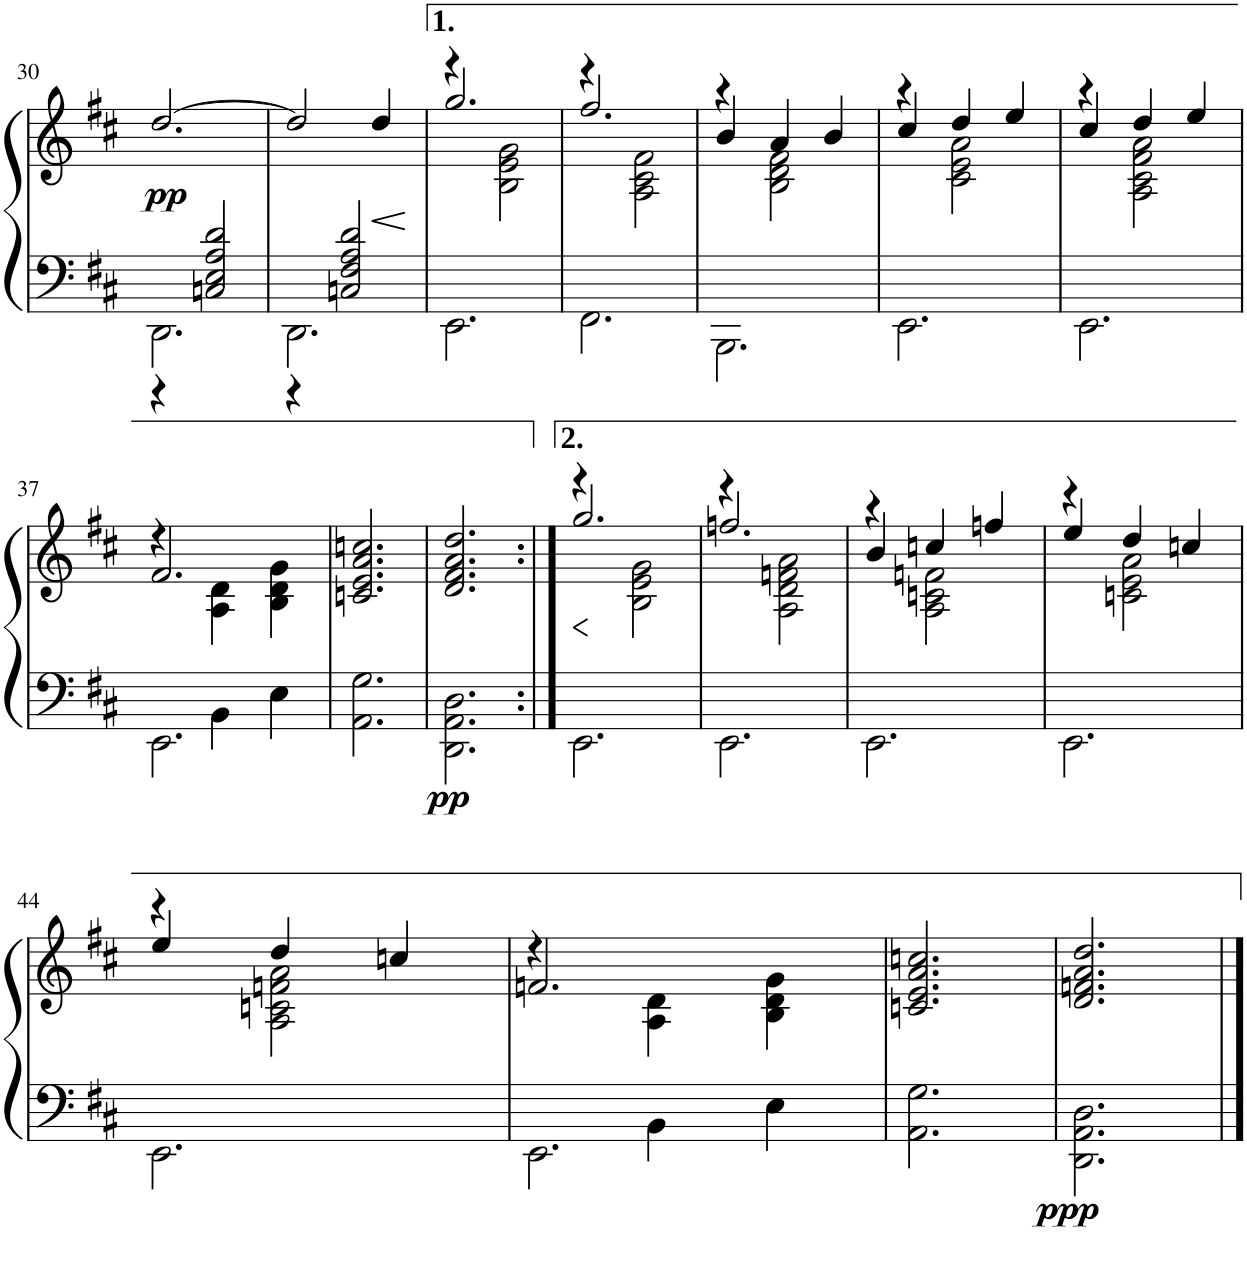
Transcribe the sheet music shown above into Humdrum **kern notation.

**kern	**kern	**dynam
*part1	*part1	*part1
*staff2	*staff1	*staff1/2
*I"Piano	*	*
*I'Pno	*	*
!!LO:PB:g=z
*clefF4	*clefG2	*
*k[f#c#]	*k[f#c#]	*
*M3/4	*M3/4	*
=30	=30	=30
*^	*^	*
!	!	!	!	!LO:DY:b
2.DD\	4r	2.ryy	[2.dd/	pp
.	2Cn/ 2E/ 2A/ 2d/	.	.	.
=31	=31	=31	=31	=31
2.DD\	4r	2.ryy	2dd/]	.
.	2Cn/ 2F#/ 2A/ 2d/	.	.	.
!	!	!	!	!LO:HP:b
.	.	.	4dd/	<
*v	*v	*	*	*
=32	=32	=32	=32
2.EE\	4r	2.gg/	.
.	2B\ 2e\ 2g\	.	[
=33	=33	=33	=33
2.FF#\	4r	2.ff#/	.
.	2A\ 2c#\ 2f#\	.	.
=34	=34	=34	=34
2.BBB\	4r	4b/	.
.	2B\ 2d\ 2f#\	4a/	.
.	.	4b/	.
=35	=35	=35	=35
2.EE\	4r	4cc#/	.
.	2c#\ 2e\ 2a\	4dd/	.
.	.	4ee/	.
=36	=36	=36	=36
2.EE\	4r	4cc#/	.
.	2A\ 2c#\ 2f#\ 2a\	4dd/	.
.	.	4ee/	.
!!LO:LB:g=z	!!
=37	=37	=37	=37
*^	*	*	*
2.EE\	4ryy	4r	2.f#/	.
.	4BB\	4A\ 4d\	.	.
.	4E\	4B\ 4d\ 4g\	.	.
*v	*v	*	*	*
*	*v	*v	*
=38	=38	=38
2.AA\ 2.G\	2.cn/ 2.e/ 2.a/ 2.ccn/	.
=39	=39	=39
!	!	!LO:DY:b=2
2.DD\ 2.AA\ 2.D\	2.d/ 2.f#/ 2.a/ 2.dd/	pp
=40:|!	=40:|!	=40:|!
!	!	!LO:HP:b
*	*^	*
2.EE\	4r	2.gg/	<
.	2B\ 2e\ 2g\	.	.
*	*v	*v	*
.	.	[
=41	=41	=41
*	*^	*
2.EE\	4r	2.ffn/	.
.	2A\ 2d\ 2fn\ 2a\	.	.
=42	=42	=42	=42
2.EE\	4r	4b/	.
.	2A\ 2cn\ 2fn\	4ccn/	.
.	.	4ffn/	.
=43	=43	=43	=43
2.EE\	4r	4ee/	.
.	2cn\ 2e\ 2a\	4dd/	.
.	.	4ccn/	.
!!LO:LB:g=z	!!
=44	=44	=44	=44
2.EE\	4r	4ee/	.
.	2A\ 2cn\ 2fn\ 2a\	4dd/	.
.	.	4ccn/	.
=45	=45	=45	=45
*^	*	*	*
2.EE\	4ryy	4r	2.fn/	.
.	4BB\	4A\ 4d\	.	.
.	4E\	4B\ 4d\ 4g\	.	.
*v	*v	*	*	*
*	*v	*v	*
=46	=46	=46
2.AA\ 2.G\	2.cn/ 2.e/ 2.a/ 2.ccn/	.
=47	=47	=47
!	!	!LO:DY:b=2
2.DD\ 2.AA\ 2.D\	2.d/ 2.fn/ 2.a/ 2.dd/	ppp
==	==	==
*-	*-	*-
